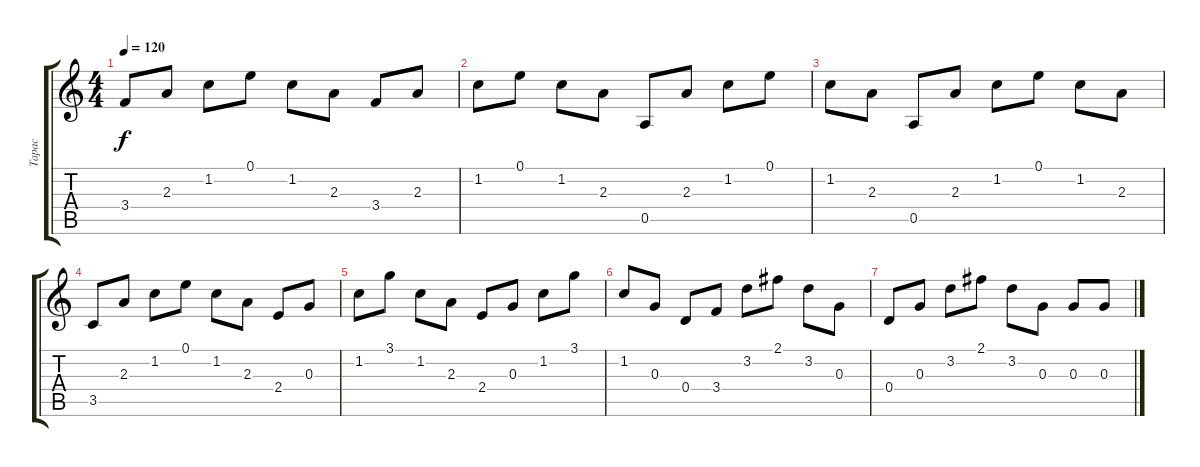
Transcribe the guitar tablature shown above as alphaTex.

\track ("Тарас" "Тарас") {instrument overdrivenguitar}
\staff {score tabs}
\tuning (E4 B3 G3 D3 A2 E2) {hide}
\ts (4 4)
\tempo 120
\clef g2
\ks c
3.4.8{dy f} 2.3.8 1.2.8 0.1.8 1.2.8 2.3.8 3.4.8 2.3.8 |
1.2.8 0.1.8 1.2.8 2.3.8 0.5.8 2.3.8 1.2.8 0.1.8 |
1.2.8 2.3.8 0.5.8 2.3.8 1.2.8 0.1.8 1.2.8 2.3.8 |
3.5.8 2.3.8 1.2.8 0.1.8 1.2.8 2.3.8 2.4.8 0.3.8 |
1.2.8 3.1.8 1.2.8 2.3.8 2.4.8 0.3.8 1.2.8 3.1.8 |
1.2.8 0.3.8 0.4.8 3.4.8 3.2.8 2.1.8 3.2.8 0.3.8 |
0.4.8 0.3.8 3.2.8 2.1.8 3.2.8 0.3.8 0.3.8 0.3.8
